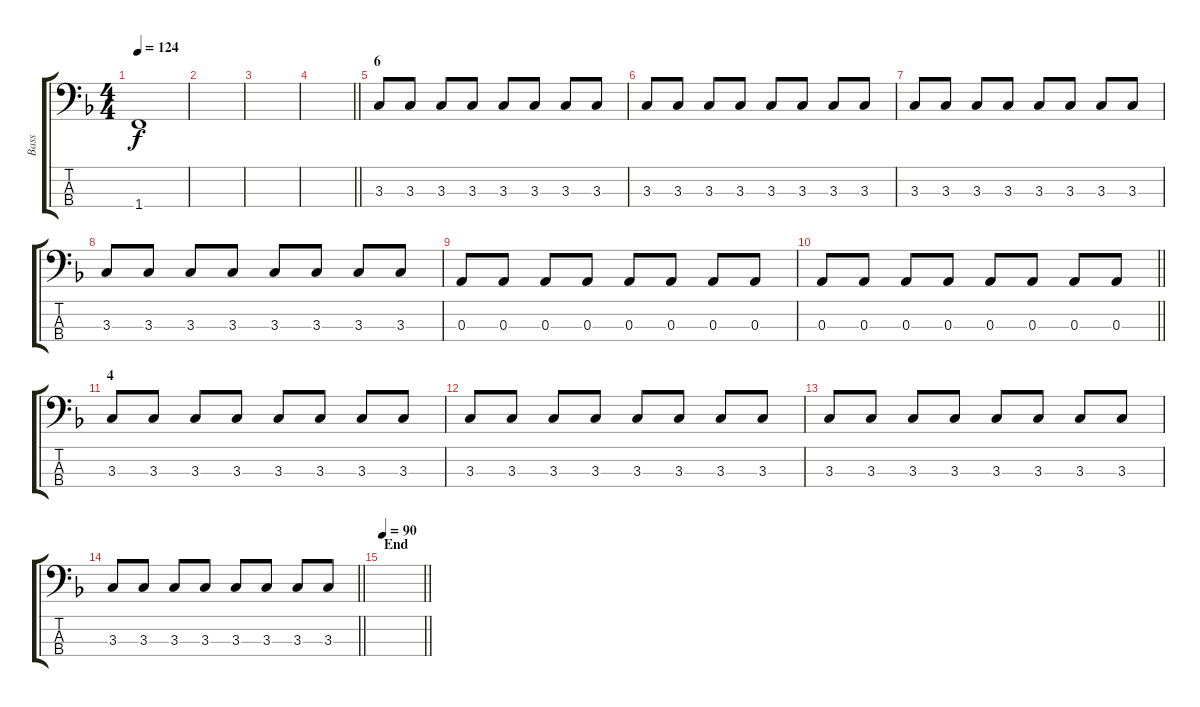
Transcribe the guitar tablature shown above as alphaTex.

\track ("Bass" "Bass") {instrument electricbassfinger}
\staff {score tabs}
\tuning (G2 D2 A1 E1) {hide}
\ts (4 4)
\tempo 124
\clef f4
\ks f
1.4.1{dy f} |
|
|
\barLineRight lightlight
|
\section ("" "6")
3.3.8 3.3.8 3.3.8 3.3.8 3.3.8 3.3.8 3.3.8 3.3.8 |
3.3.8 3.3.8 3.3.8 3.3.8 3.3.8 3.3.8 3.3.8 3.3.8 |
3.3.8 3.3.8 3.3.8 3.3.8 3.3.8 3.3.8 3.3.8 3.3.8 |
3.3.8 3.3.8 3.3.8 3.3.8 3.3.8 3.3.8 3.3.8 3.3.8 |
0.3.8 0.3.8 0.3.8 0.3.8 0.3.8 0.3.8 0.3.8 0.3.8 |
\barLineRight lightlight
0.3.8 0.3.8 0.3.8 0.3.8 0.3.8 0.3.8 0.3.8 0.3.8 |
\section ("" "4")
3.3.8 3.3.8 3.3.8 3.3.8 3.3.8 3.3.8 3.3.8 3.3.8 |
3.3.8 3.3.8 3.3.8 3.3.8 3.3.8 3.3.8 3.3.8 3.3.8 |
3.3.8 3.3.8 3.3.8 3.3.8 3.3.8 3.3.8 3.3.8 3.3.8 |
\barLineRight lightlight
3.3.8 3.3.8 3.3.8 3.3.8 3.3.8 3.3.8 3.3.8 3.3.8 |
\section ("" "End")
\tempo 90
\barLineRight lightlight
